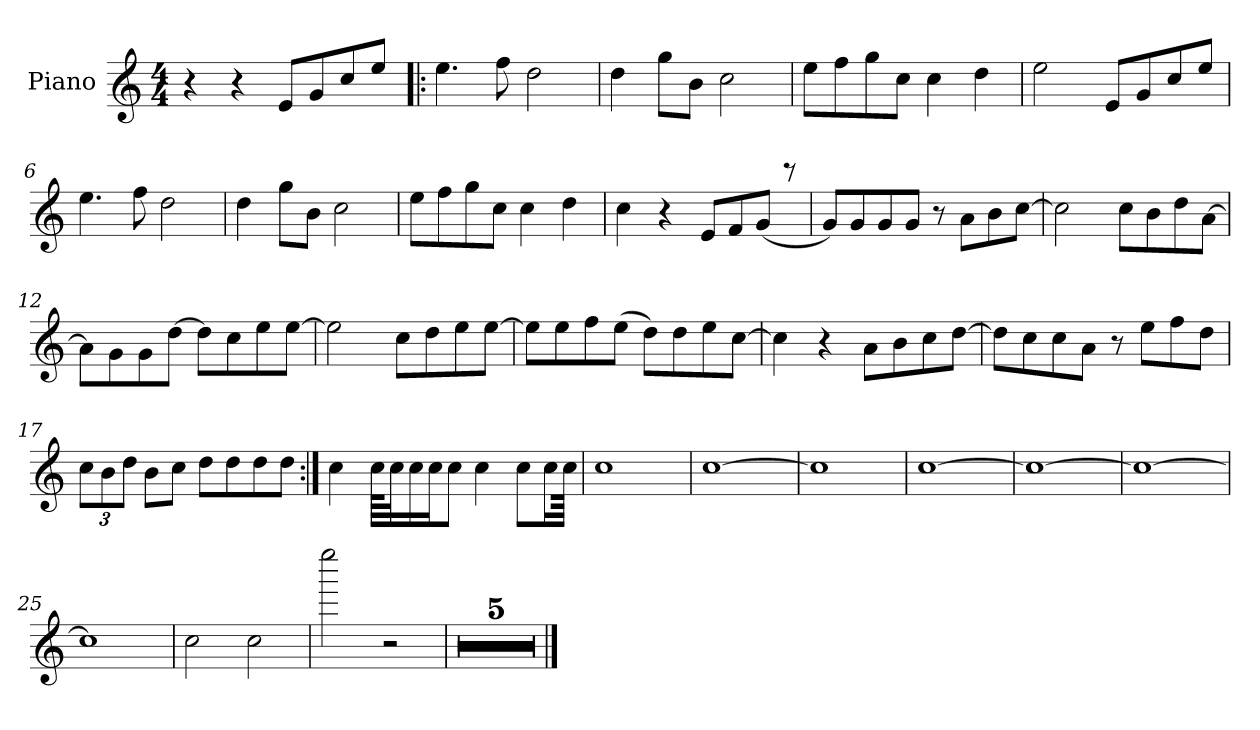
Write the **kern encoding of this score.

**kern
*part1
*staff1
*I"Piano
*I'Pno.
*clefG2
*k[]
*M4/4
*MM65
=1
4r
4r
8e/L
8g/
8cc/
8ee/J
=2!|:
4.ee\
8ff\
2dd\
=3
4dd\
8gg\L
8b\J
2cc\
=4
8ee\L
8ff\
8gg\
8cc\J
4cc\
4dd\
=5
2ee\
8e/L
8g/
8cc/
8ee/J
=6
4.ee\
8ff\
2dd\
=7
4dd\
8gg\L
8b\J
2cc\
!!LO:LB:g=z
=8
8ee\L
8ff\
8gg\
8cc\J
4cc\
4dd\
=9
4cc\
4r
8e/L
8f/
(8g/J
8rccc
=10
8g/L)
8g/
8g/
8g/J
8r
8a\L
8b\
[8cc\J
=11
2cc\]
8cc\L
8b\
8dd\
[8a\J
=12
8a\L]
8g\
8g\
[8dd\J
8dd\L]
8cc\
8ee\
[8ee\J
=13
2ee\]
8cc\L
8dd\
8ee\
[8ee\J
!!LO:LB:g=z
=14
8ee\L]
8ee\
8ff\
(8ee\J
8dd\L)
8dd\
8ee\
[8cc\J
=15
4cc\]
4r
8a\L
8b\
8cc\
[8dd\J
=16
8dd\L]
8cc\
8cc\
8a\J
8r
8ee\L
8ff\
8dd\J
=17
*Xbrackettup
12cc\L
12b\
12dd\J
8b\L
8cc\J
8dd\L
8dd\
8dd\
8dd\J
=18:|!
4cc\
64cc\KLLL
32cc\J
16cc\
16cc\J
8cc\J
4cc\
8cc\L
16cc\L
64cc\JJkk
=19
1cc
!!LO:LB:g=z
=20
[1cc
=21
1cc]
=22
[1cc
=23
1cc_
=24
1cc_
=25
1cc]
=26
2cc\
2cc\
=27
2eeee\
2r
=28
1r
=29
1r
=30
1r
=31
1r
=32
1r
==
*-
